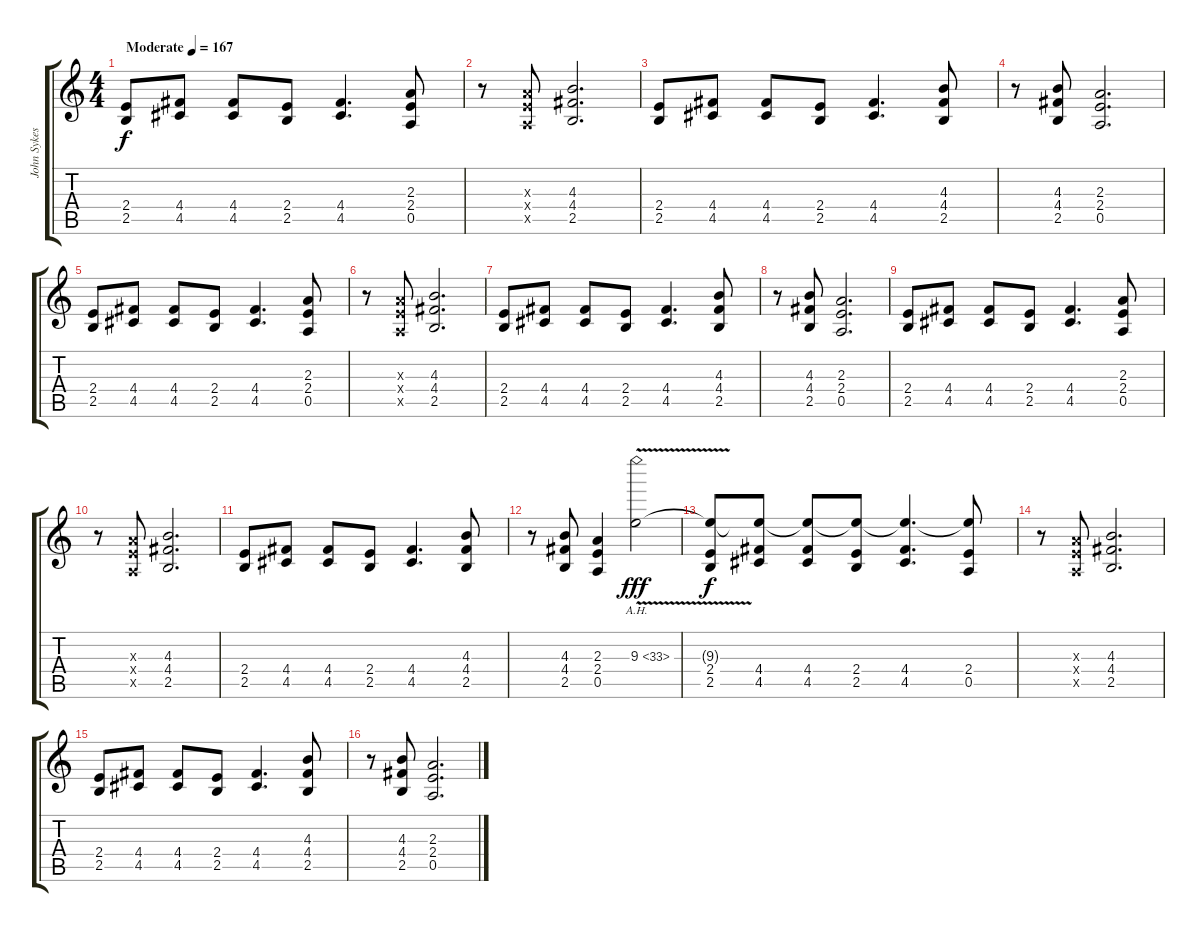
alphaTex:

\track ("John Sykes" "John Sykes") {instrument distortionguitar}
\staff {score tabs}
\tuning (E4 B3 G3 D3 A2 E2) {hide}
\ts (4 4)
\tempo (167 "Moderate")
\clef g2
\ks c
(2.4 2.5).8{dy f instrument distortionguitar} (4.4 4.5).8 (4.4 4.5).8 (2.4 2.5).8 (4.4 4.5).4{d} (2.3 2.4 0.5).8 |
r.8 (2.3{x} 2.4{x} 0.5{x}).8 (4.3 4.4 2.5).2{d} |
(2.4 2.5).8 (4.4 4.5).8 (4.4 4.5).8 (2.4 2.5).8 (4.4 4.5).4{d} (4.3 4.4 2.5).8 |
r.8 (4.3 4.4 2.5).8 (2.3 2.4 0.5).2{d} |
(2.4 2.5).8 (4.4 4.5).8 (4.4 4.5).8 (2.4 2.5).8 (4.4 4.5).4{d} (2.3 2.4 0.5).8 |
r.8 (2.3{x} 2.4{x} 0.5{x}).8 (4.3 4.4 2.5).2{d} |
(2.4 2.5).8 (4.4 4.5).8 (4.4 4.5).8 (2.4 2.5).8 (4.4 4.5).4{d} (4.3 4.4 2.5).8 |
r.8 (4.3 4.4 2.5).8 (2.3 2.4 0.5).2{d} |
(2.4 2.5).8 (4.4 4.5).8 (4.4 4.5).8 (2.4 2.5).8 (4.4 4.5).4{d} (2.3 2.4 0.5).8 |
r.8 (2.3{x} 2.4{x} 0.5{x}).8 (4.3 4.4 2.5).2{d} |
(2.4 2.5).8 (4.4 4.5).8 (4.4 4.5).8 (2.4 2.5).8 (4.4 4.5).4{d} (4.3 4.4 2.5).8 |
r.8 (4.3 4.4 2.5).8 (2.3 2.4 0.5).4 9.3{ah 24 v}.2{dy fff} |
(9.3{t} 2.4 2.5).8{dy f} (9.3{t} 4.4 4.5).8 (9.3{t} 4.4 4.5).8 (9.3{t} 2.4 2.5).8 (9.3{t} 4.4 4.5).4{d} (9.3{t} 2.4 0.5).8 |
r.8 (2.3{x} 2.4{x} 0.5{x}).8 (4.3 4.4 2.5).2{d} |
(2.4 2.5).8 (4.4 4.5).8 (4.4 4.5).8 (2.4 2.5).8 (4.4 4.5).4{d} (4.3 4.4 2.5).8 |
r.8 (4.3 4.4 2.5).8 (2.3 2.4 0.5).2{d}
